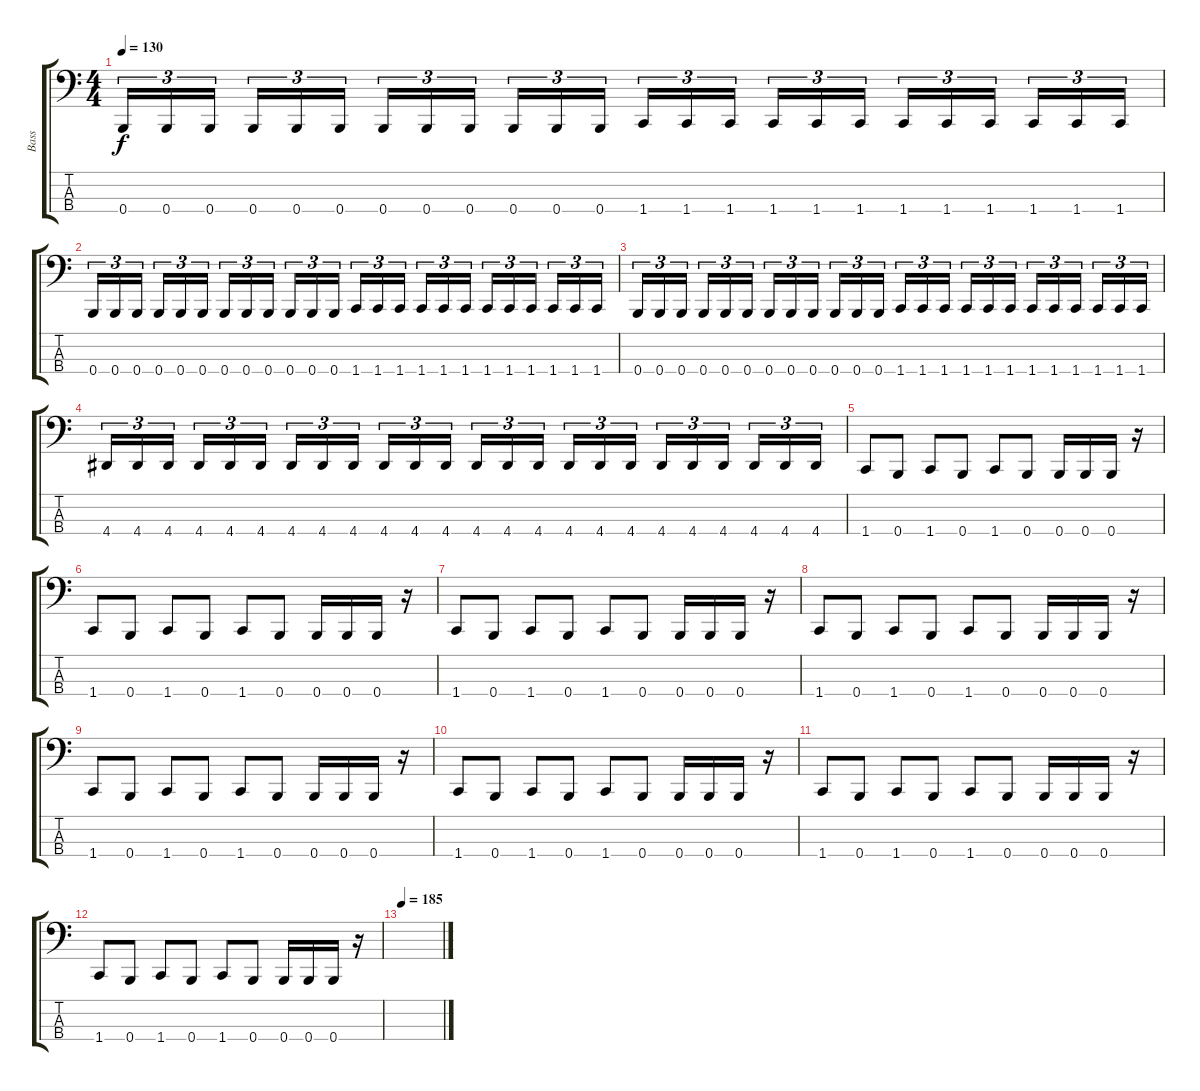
\track ("Bass" "Bass") {instrument electricbasspick}
\staff {score tabs}
\tuning (E2 B1 Ab1 B0) {hide}
\ts (4 4)
\tempo 130
\clef f4
\ks c
0.4.16{tu (3 2) dy f} 0.4.16{tu (3 2)} 0.4.16{tu (3 2) beam splitsecondary} 0.4.16{tu (3 2)} 0.4.16{tu (3 2)} 0.4.16{tu (3 2)} 0.4.16{tu (3 2)} 0.4.16{tu (3 2)} 0.4.16{tu (3 2) beam splitsecondary} 0.4.16{tu (3 2)} 0.4.16{tu (3 2)} 0.4.16{tu (3 2)} 1.4.16{tu (3 2)} 1.4.16{tu (3 2)} 1.4.16{tu (3 2) beam splitsecondary} 1.4.16{tu (3 2)} 1.4.16{tu (3 2)} 1.4.16{tu (3 2)} 1.4.16{tu (3 2)} 1.4.16{tu (3 2)} 1.4.16{tu (3 2) beam splitsecondary} 1.4.16{tu (3 2)} 1.4.16{tu (3 2)} 1.4.16{tu (3 2)} |
0.4.16{tu (3 2)} 0.4.16{tu (3 2)} 0.4.16{tu (3 2) beam splitsecondary} 0.4.16{tu (3 2)} 0.4.16{tu (3 2)} 0.4.16{tu (3 2)} 0.4.16{tu (3 2)} 0.4.16{tu (3 2)} 0.4.16{tu (3 2) beam splitsecondary} 0.4.16{tu (3 2)} 0.4.16{tu (3 2)} 0.4.16{tu (3 2)} 1.4.16{tu (3 2)} 1.4.16{tu (3 2)} 1.4.16{tu (3 2) beam splitsecondary} 1.4.16{tu (3 2)} 1.4.16{tu (3 2)} 1.4.16{tu (3 2)} 1.4.16{tu (3 2)} 1.4.16{tu (3 2)} 1.4.16{tu (3 2) beam splitsecondary} 1.4.16{tu (3 2)} 1.4.16{tu (3 2)} 1.4.16{tu (3 2)} |
0.4.16{tu (3 2)} 0.4.16{tu (3 2)} 0.4.16{tu (3 2) beam splitsecondary} 0.4.16{tu (3 2)} 0.4.16{tu (3 2)} 0.4.16{tu (3 2)} 0.4.16{tu (3 2)} 0.4.16{tu (3 2)} 0.4.16{tu (3 2) beam splitsecondary} 0.4.16{tu (3 2)} 0.4.16{tu (3 2)} 0.4.16{tu (3 2)} 1.4.16{tu (3 2)} 1.4.16{tu (3 2)} 1.4.16{tu (3 2) beam splitsecondary} 1.4.16{tu (3 2)} 1.4.16{tu (3 2)} 1.4.16{tu (3 2)} 1.4.16{tu (3 2)} 1.4.16{tu (3 2)} 1.4.16{tu (3 2) beam splitsecondary} 1.4.16{tu (3 2)} 1.4.16{tu (3 2)} 1.4.16{tu (3 2)} |
4.4.16{tu (3 2)} 4.4.16{tu (3 2)} 4.4.16{tu (3 2) beam splitsecondary} 4.4.16{tu (3 2)} 4.4.16{tu (3 2)} 4.4.16{tu (3 2)} 4.4.16{tu (3 2)} 4.4.16{tu (3 2)} 4.4.16{tu (3 2) beam splitsecondary} 4.4.16{tu (3 2)} 4.4.16{tu (3 2)} 4.4.16{tu (3 2)} 4.4.16{tu (3 2)} 4.4.16{tu (3 2)} 4.4.16{tu (3 2) beam splitsecondary} 4.4.16{tu (3 2)} 4.4.16{tu (3 2)} 4.4.16{tu (3 2)} 4.4.16{tu (3 2)} 4.4.16{tu (3 2)} 4.4.16{tu (3 2) beam splitsecondary} 4.4.16{tu (3 2)} 4.4.16{tu (3 2)} 4.4.16{tu (3 2)} |
1.4.8 0.4.8 1.4.8 0.4.8 1.4.8 0.4.8 0.4.16 0.4.16 0.4.16 r.16 |
1.4.8 0.4.8 1.4.8 0.4.8 1.4.8 0.4.8 0.4.16 0.4.16 0.4.16 r.16 |
1.4.8 0.4.8 1.4.8 0.4.8 1.4.8 0.4.8 0.4.16 0.4.16 0.4.16 r.16 |
1.4.8 0.4.8 1.4.8 0.4.8 1.4.8 0.4.8 0.4.16 0.4.16 0.4.16 r.16 |
1.4.8 0.4.8 1.4.8 0.4.8 1.4.8 0.4.8 0.4.16 0.4.16 0.4.16 r.16 |
1.4.8 0.4.8 1.4.8 0.4.8 1.4.8 0.4.8 0.4.16 0.4.16 0.4.16 r.16 |
1.4.8 0.4.8 1.4.8 0.4.8 1.4.8 0.4.8 0.4.16 0.4.16 0.4.16 r.16 |
1.4.8 0.4.8 1.4.8 0.4.8 1.4.8 0.4.8 0.4.16 0.4.16 0.4.16 r.16 |
\tempo 185
